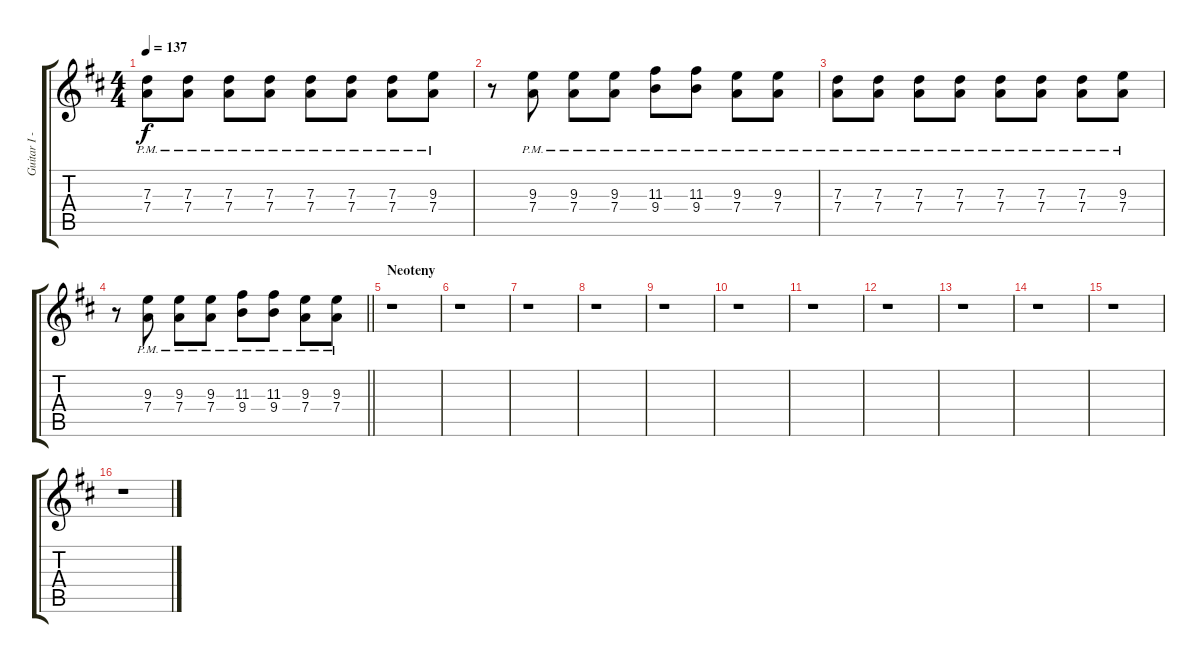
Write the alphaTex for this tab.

\track ("Guitar I - Gotoh" "Guitar I -") {instrument overdrivenguitar}
\staff {score tabs}
\tuning (E4 B3 G3 D3 A2 E2) {hide}
\ts (4 4)
\tempo 137
\clef g2
\ks d
(7.3{pm} 7.4{pm}).8{dy f} (7.3{pm} 7.4{pm}).8 (7.3{pm} 7.4{pm}).8 (7.3{pm} 7.4{pm}).8 (7.3{pm} 7.4{pm}).8 (7.3{pm} 7.4{pm}).8 (7.3{pm} 7.4{pm}).8 (9.3{pm} 7.4{pm}).8 |
r.8 (9.3{pm} 7.4{pm}).8 (9.3{pm} 7.4{pm}).8 (9.3{pm} 7.4{pm}).8 (11.3{pm} 9.4{pm}).8 (11.3{pm} 9.4{pm}).8 (9.3{pm} 7.4{pm}).8 (9.3{pm} 7.4{pm}).8 |
(7.3{pm} 7.4{pm}).8 (7.3{pm} 7.4{pm}).8 (7.3{pm} 7.4{pm}).8 (7.3{pm} 7.4{pm}).8 (7.3{pm} 7.4{pm}).8 (7.3{pm} 7.4{pm}).8 (7.3{pm} 7.4{pm}).8 (9.3{pm} 7.4{pm}).8 |
\barLineRight lightlight
r.8 (9.3{pm} 7.4{pm}).8 (9.3{pm} 7.4{pm}).8 (9.3{pm} 7.4{pm}).8 (11.3{pm} 9.4{pm}).8 (11.3{pm} 9.4{pm}).8 (9.3{pm} 7.4{pm}).8 (9.3{pm} 7.4{pm}).8 |
\section ("" "Neoteny")
r.1 |
r.1 |
r.1 |
r.1 |
r.1 |
r.1 |
r.1 |
r.1 |
r.1 |
r.1 |
r.1 |
r.1
